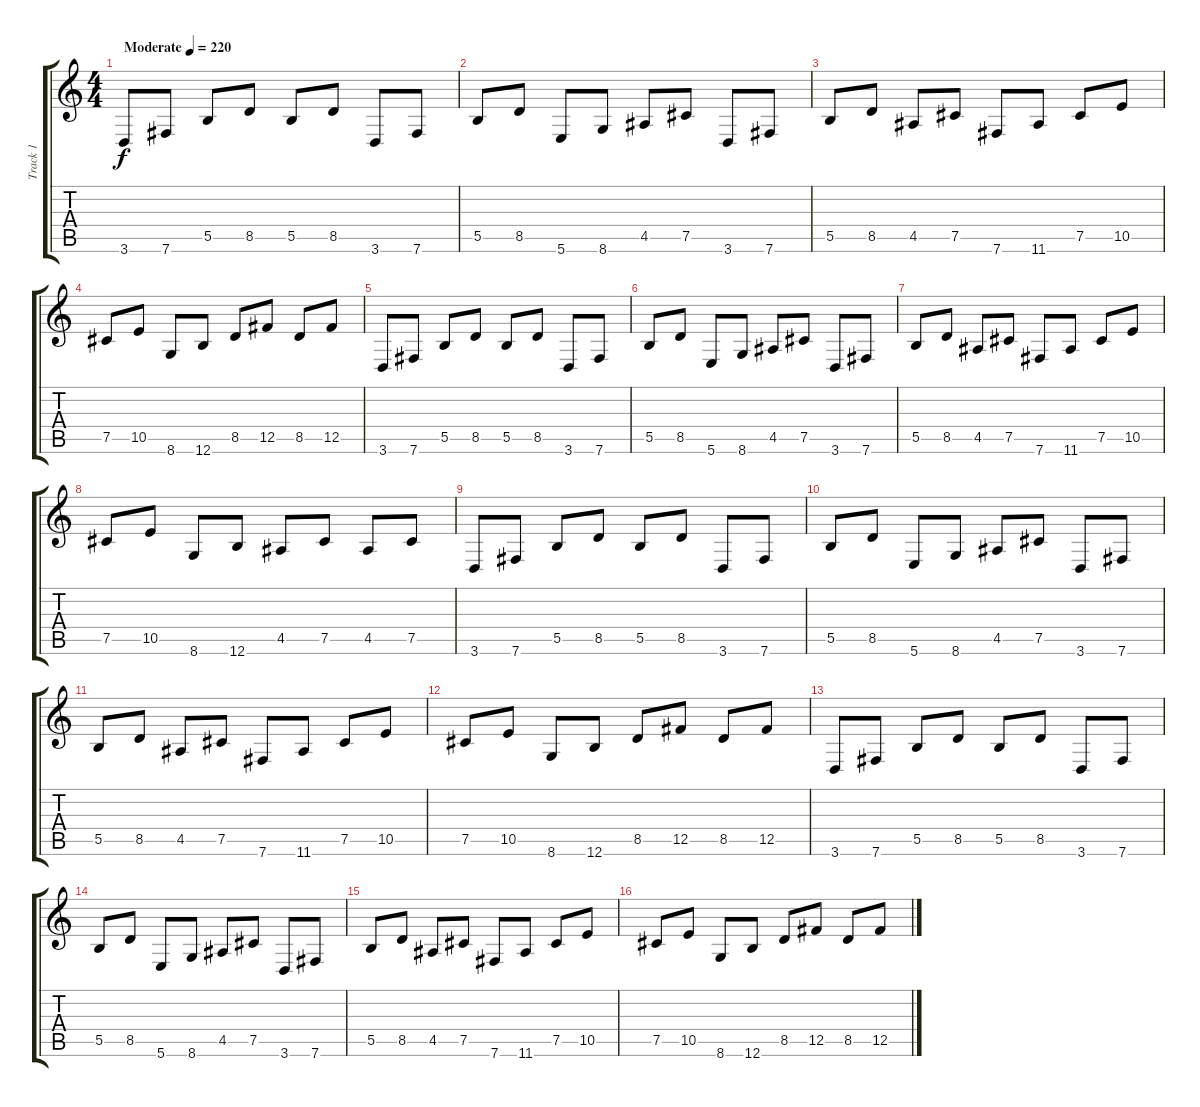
\track ("Track 1" "Track 1") {instrument distortionguitar}
\staff {score tabs}
\tuning (Db4 Ab3 E3 B2 Gb2 B1) {hide}
\ts (4 4)
\tempo (220 "Moderate")
\clef g2
\ks c
3.6.8{dy f instrument distortionguitar} 7.6.8 5.5.8 8.5.8 5.5.8 8.5.8 3.6.8 7.6.8 |
5.5.8 8.5.8 5.6.8 8.6.8 4.5.8 7.5.8 3.6.8 7.6.8 |
5.5.8 8.5.8 4.5.8 7.5.8 7.6.8 11.6.8 7.5.8 10.5.8 |
7.5.8 10.5.8 8.6.8 12.6.8 8.5.8 12.5.8 8.5.8 12.5.8 |
3.6.8 7.6.8 5.5.8 8.5.8 5.5.8 8.5.8 3.6.8 7.6.8 |
5.5.8 8.5.8 5.6.8 8.6.8 4.5.8 7.5.8 3.6.8 7.6.8 |
5.5.8 8.5.8 4.5.8 7.5.8 7.6.8 11.6.8 7.5.8 10.5.8 |
7.5.8 10.5.8 8.6.8 12.6.8 4.5.8 7.5.8 4.5.8 7.5.8 |
3.6.8 7.6.8 5.5.8 8.5.8 5.5.8 8.5.8 3.6.8 7.6.8 |
5.5.8 8.5.8 5.6.8 8.6.8 4.5.8 7.5.8 3.6.8 7.6.8 |
5.5.8 8.5.8 4.5.8 7.5.8 7.6.8 11.6.8 7.5.8 10.5.8 |
7.5.8 10.5.8 8.6.8 12.6.8 8.5.8 12.5.8 8.5.8 12.5.8 |
3.6.8 7.6.8 5.5.8 8.5.8 5.5.8 8.5.8 3.6.8 7.6.8 |
5.5.8 8.5.8 5.6.8 8.6.8 4.5.8 7.5.8 3.6.8 7.6.8 |
5.5.8 8.5.8 4.5.8 7.5.8 7.6.8 11.6.8 7.5.8 10.5.8 |
7.5.8 10.5.8 8.6.8 12.6.8 8.5.8 12.5.8 8.5.8 12.5.8
